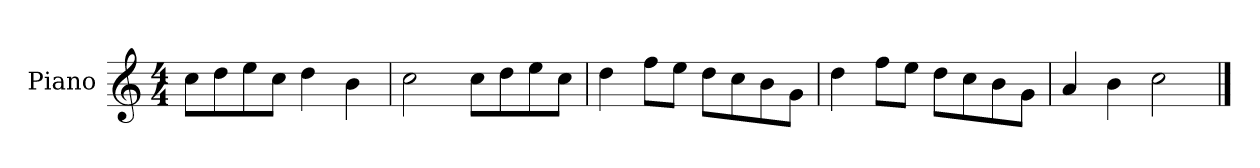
**kern
*part1
*staff1
*I"Piano
*I'P-no
*clefG2
*k[]
*M4/4
*MM90
=1
8cc\L
8dd\
8ee\
8cc\J
4dd\
4b\
=2
2cc\
8cc\L
8dd\
8ee\
8cc\J
=3
4dd\
8ff\L
8ee\J
8dd\L
8cc\
8b\
8g\J
=4
4dd\
8ff\L
8ee\J
8dd\L
8cc\
8b\
8g\J
=5
4a/
4b\
2cc\
==
*-
